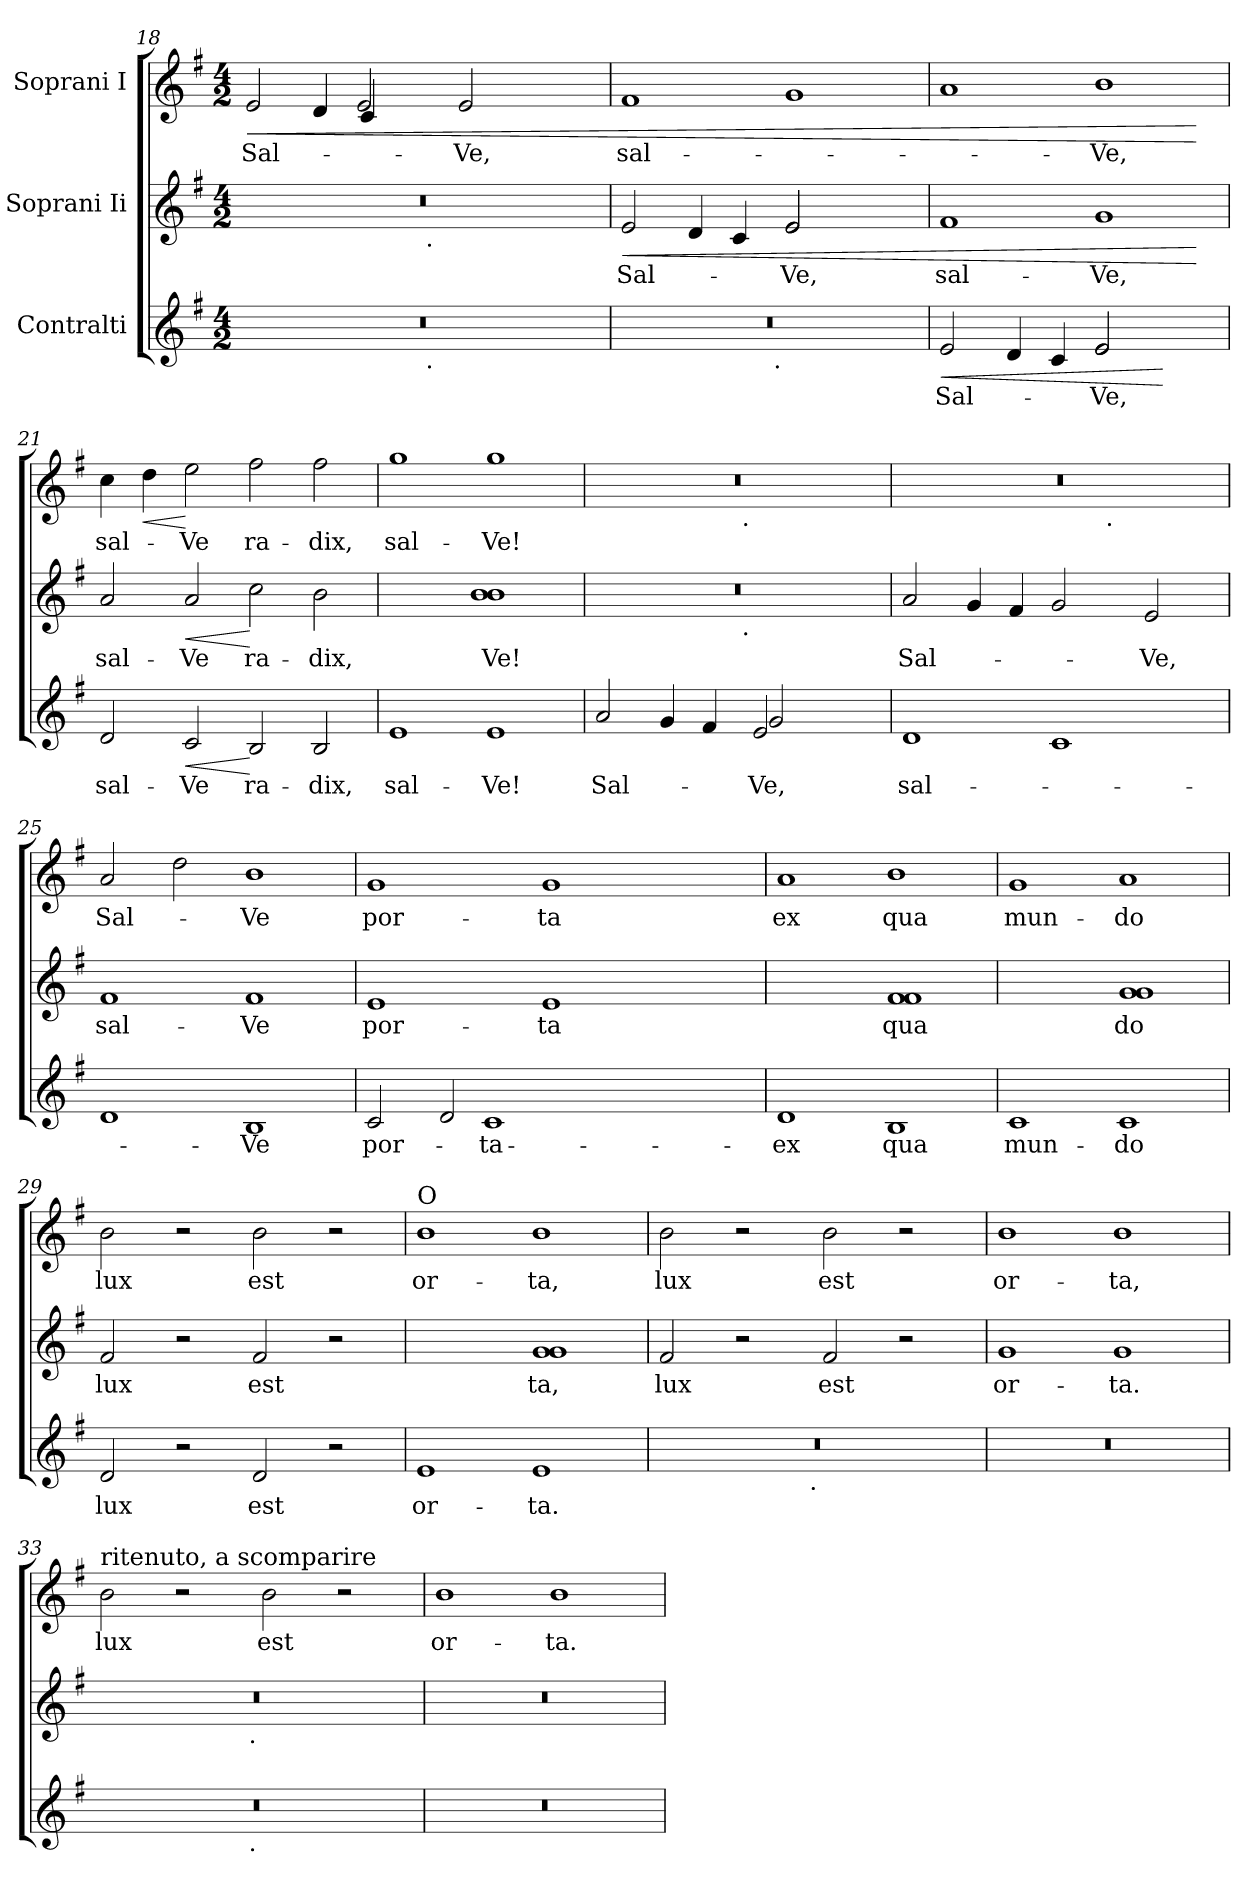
**kern	**text	**dynam	**kern	**text	**dynam	**kern	**text	**dynam
*part3	*part3	*part3	*part2	*part2	*part2	*part1	*part1	*part1
*staff3	*staff3	*staff3	*staff2	*staff2	*staff2	*staff1	*staff1	*staff1
*I"Contralti	*	*	*I"Soprani Ii	*	*	*I"Soprani I	*	*
*clefG2	*	*	*clefG2	*	*	*clefG2	*	*
*k[f#]	*	*	*k[f#]	*	*	*k[f#]	*	*
*G:	*	*	*G:	*	*	*G:	*	*
*M4/2	*	*	*M4/2	*	*	*M4/2	*	*
=18	=18	=18	=18	=18	=18	=18	=18	=18
!	!	!	!	!	!	!	!LO:LY:b	!LO:HP:b
*^	*	*	*^	*	*	*^	*	*
0r	1ryy	.	.	0r	1ryy	.	.	2e/	2.ryy	Sal-	<
.	.	.	.	.	.	.	.	4d/	.	.	.
.	.	.	.	.	.	.	.	2e/	4c/	.	.
.	16.ryy	.	.	.	16.ryy	.	.	.	4ryy	.	.
!	!	!	!	!	!LO:TX:b:t=.	!	!	!	!	!	!
!	!LO:TX:b:t=.	!	!	!	!	!	!	!	!	!	!
.	2ryy	.	.	.	2ryy	.	.	.	.	.	.
!	!	!	!	!	!	!	!	!	!	!LO:LY:b	!
.	.	.	.	.	.	.	.	2e/	2.ryy	-Ve,	.
.	4ryy	.	.	.	4ryy	.	.	.	.	.	.
.	.	.	.	.	.	.	.	4ryy	.	.	.
.	8ryy	.	.	.	8ryy	.	.	.	.	.	.
.	32ryy	.	.	.	32ryy	.	.	.	.	.	.
=19	=19	=19	=19	=19	=19	=19	=19	=19	=19	=19	=19
!	!	!	!	!	!	!LO:LY:b	!LO:HP:b	!	!	!LO:LY:b	!
*	*	*	*	*	*	*	*	*v	*v	*	*
0r	2ryy	.	.	2e/	1ryy	Sal-	<	1f#	sal-	.
.	4...ryy	.	.	4d/	.	.	.	.	.	.
.	.	.	.	4c/	.	.	.	.	.	.
!	!LO:TX:b:t=.	!	!	!	!	!	!	!	!	!
.	1ryy	.	.	.	.	.	.	.	.	.
!	!	!	!	!	!	!LO:LY:b	!	!	!	!
.	.	.	.	2e/	2e/	-Ve,	.	1g	.	.
.	.	.	.	2ryy	2ryy	.	.	.	.	.
.	32ryy	.	.	.	.	.	.	.	.	.
=20	=20	=20	=20	=20	=20	=20	=20	=20	=20	=20
!	!	!LO:LY:b	!LO:HP:b	!	!	!LO:LY:b	!	!	!	!
*	*	*	*	*v	*v	*	*	*	*	*
2e/	1ryy	Sal-	<	1f#	sal-	.	1a	.	.
4d/	.	.	.	.	.	.	.	.	.
4c/	.	.	.	.	.	.	.	.	.
!	!	!LO:LY:b	!	!	!LO:LY:b	!	!	!LO:LY:b	!
2e/	2e/	-Ve,	.	1g	-Ve,	.	1b	-Ve,	.
2ryy	2ryy	.	[	.	.	.	.	.	.
*v	*v	*	*	*	*	*	*	*	*
.	.	.	.	.	[	.	.	[
!!LO:PB:g=z
=21	=21	=21	=21	=21	=21	=21	=21	=21
!	!LO:LY:b	!	!	!LO:LY:b	!	!	!LO:LY:b	!
2d/	sal-	.	2a/	sal-	.	4cc\	sal-	.
!	!	!	!	!	!	!	!	!LO:HP:b
.	.	.	.	.	.	4dd\	.	<
!	!LO:LY:b	!LO:HP:b	!	!LO:LY:b	!LO:HP:b	!	!LO:LY:b	!
2c/	-Ve	<	2a/	-Ve	<	2ee\	-Ve	[
!	!LO:LY:b	!	!	!LO:LY:b	!	!	!LO:LY:b	!
2B/	ra-	[	2cc\	ra-	[	2ff#\	ra-	.
!	!LO:LY:b	!	!	!LO:LY:b	!	!	!LO:LY:b	!
2B/	-dix,	.	2b\	-dix,	.	2ff#\	-dix,	.
=22	=22	=22	=22	=22	=22	=22	=22	=22
!	!LO:LY:b	!	!	!	!	!	!LO:LY:b	!
1e	sal-	.	1ryy	.	.	1gg	sal-	.
!	!LO:LY:b	!	!	!LO:LY:b	!	!	!LO:LY:b	!
1e	-Ve!	.	1b 1b	-Ve!	.	1gg	-Ve!	.
=23	=23	=23	=23	=23	=23	=23	=23	=23
!	!LO:LY:b	!	!	!	!	!	!	!
*^	*	*	*^	*	*	*^	*	*
2a/	1ryy	Sal-	.	0r	2ryy	.	.	0r	2ryy	.	.
4g/	.	.	.	.	4...ryy	.	.	.	4...ryy	.	.
4f#/	.	.	.	.	.	.	.	.	.	.	.
!	!	!	!	!	!	!	!	!	!LO:TX:b:t=.	!	!
!	!	!	!	!	!LO:TX:b:t=.	!	!	!	!	!	!
.	.	.	.	.	1ryy	.	.	.	1ryy	.	.
!	!	!LO:LY:b	!	!	!	!	!	!	!	!	!
2e/	2g/	-Ve,	.	.	.	.	.	.	.	.	.
2ryy	2ryy	.	.	.	.	.	.	.	.	.	.
.	.	.	.	.	32ryy	.	.	.	32ryy	.	.
=24	=24	=24	=24	=24	=24	=24	=24	=24	=24	=24	=24
!	!	!LO:LY:b	!	!	!	!LO:LY:b	!	!	!	!	!
*v	*v	*	*	*	*	*	*	*	*	*	*
*	*	*	*v	*v	*	*	*	*	*	*
1d	sal-	.	2a/	Sal-	.	0r	1ryy	.	.
.	.	.	4g/	.	.	.	.	.	.
.	.	.	4f#/	.	.	.	.	.	.
1c	.	.	2g/	.	.	.	4ryy	.	.
.	.	.	.	.	.	.	32ryy	.	.
!	!	!	!	!	!	!	!LO:TX:b:t=.	!	!
.	.	.	.	.	.	.	2ryy	.	.
!	!	!	!	!LO:LY:b	!	!	!	!	!
.	.	.	2e/	-Ve,	.	.	.	.	.
.	.	.	.	.	.	.	8..ryy	.	.
=25	=25	=25	=25	=25	=25	=25	=25	=25	=25
!	!	!	!	!LO:LY:b	!	!	!	!LO:LY:b	!
*	*	*	*	*	*	*v	*v	*	*
1d	.	.	1f#	sal-	.	2a/	Sal-	.
.	.	.	.	.	.	2dd\	.	.
!	!LO:LY:b	!	!	!LO:LY:b	!	!	!LO:LY:b	!
1B	-Ve	.	1f#	-Ve	.	1b	-Ve	.
=26	=26	=26	=26	=26	=26	=26	=26	=26
!	!LO:LY:b	!	!	!LO:LY:b	!	!	!LO:LY:b	!
*^	*	*	*	*	*	*	*	*
2c/	2ryy	por-	.	1e	por-	.	1g	por-	.
2d/	8ryy	.	.	.	.	.	.	.	.
.	32ryy	.	.	.	.	.	.	.	.
!	!	!LO:LY:b	!	!	!	!	!	!	!
.	1c	-ta	.	.	.	.	.	.	.
!	!	!	!	!	!LO:LY:b	!	!	!LO:LY:b	!
4ryy	.	.	.	1e	-ta	.	1g	-ta	.
16.ryy	.	.	.	.	.	.	.	.	.
2ryy	.	.	.	.	.	.	.	.	.
.	4ryy	.	.	.	.	.	.	.	.
8ryy	.	.	.	.	.	.	.	.	.
.	16.ryy	.	.	.	.	.	.	.	.
32ryy	.	.	.	.	.	.	.	.	.
*v	*v	*	*	*	*	*	*	*	*
=27	=27	=27	=27	=27	=27	=27	=27	=27
!	!LO:LY:b	!	!	!	!	!	!LO:LY:b	!
1d	ex	.	1ryy	.	.	1a	ex	.
!	!LO:LY:b	!	!	!LO:LY:b	!	!	!LO:LY:b	!
1B	qua	.	1f# 1f#	qua	.	1b	qua	.
=28	=28	=28	=28	=28	=28	=28	=28	=28
!	!LO:LY:b	!	!	!	!	!	!LO:LY:b	!
1c	mun-	.	1ryy	.	.	1g	mun-	.
!	!LO:LY:b	!	!	!LO:LY:b	!	!	!LO:LY:b	!
1c	-do	.	1g 1g	-do	.	1a	-do	.
=29	=29	=29	=29	=29	=29	=29	=29	=29
!	!LO:LY:b	!	!	!LO:LY:b	!	!	!LO:LY:b	!
2d/	lux	.	2f#/	lux	.	2b\	lux	.
2r	.	.	2r	.	.	2r	.	.
!	!LO:LY:b	!	!	!LO:LY:b	!	!	!LO:LY:b	!
2d/	est	.	2f#/	est	.	2b\	est	.
2r	.	.	2r	.	.	2r	.	.
!!LO:LB:g=z
=30	=30	=30	=30	=30	=30	=30	=30	=30
!	!	!	!	!	!	!LO:TX:a:t=O	!	!
!	!LO:LY:b	!	!	!	!	!	!LO:LY:b	!
1e	or-	.	1ryy	.	.	1b	or-	.
!	!LO:LY:b	!	!	!LO:LY:b	!	!	!LO:LY:b	!
1e	-ta.	.	1g 1g	-ta,	.	1b	-ta,	.
=31	=31	=31	=31	=31	=31	=31	=31	=31
!	!	!	!	!LO:LY:b	!	!	!LO:LY:b	!
*^	*	*	*	*	*	*	*	*
0r	2ryy	.	.	2f#/	lux	.	2b\	lux	.
.	4...ryy	.	.	2r	.	.	2r	.	.
!	!LO:TX:b:t=.	!	!	!	!	!	!	!	!
.	1ryy	.	.	.	.	.	.	.	.
!	!	!	!	!	!LO:LY:b	!	!	!LO:LY:b	!
.	.	.	.	2f#/	est	.	2b\	est	.
.	.	.	.	2r	.	.	2r	.	.
.	32ryy	.	.	.	.	.	.	.	.
=32	=32	=32	=32	=32	=32	=32	=32	=32	=32
!	!	!	!	!	!LO:LY:b	!	!	!LO:LY:b	!
*v	*v	*	*	*	*	*	*	*	*
0r	.	.	1g	or-	.	1b	or-	.
!	!	!	!	!LO:LY:b	!	!	!LO:LY:b	!
.	.	.	1g	-ta.	.	1b	-ta,	.
=33	=33	=33	=33	=33	=33	=33	=33	=33
!	!	!	!	!	!	!LO:TX:a:t=ritenuto, a scomparire	!	!
!	!	!	!	!	!	!	!LO:LY:b	!
*^	*	*	*^	*	*	*	*	*
0r	2ryy	.	.	0r	2ryy	.	.	2b\	lux	.
.	4...ryy	.	.	.	4...ryy	.	.	2r	.	.
!	!	!	!	!	!LO:TX:b:t=.	!	!	!	!	!
!	!LO:TX:b:t=.	!	!	!	!	!	!	!	!	!
.	1ryy	.	.	.	1ryy	.	.	.	.	.
!	!	!	!	!	!	!	!	!	!LO:LY:b	!
.	.	.	.	.	.	.	.	2b\	est	.
.	.	.	.	.	.	.	.	2r	.	.
.	32ryy	.	.	.	32ryy	.	.	.	.	.
=34	=34	=34	=34	=34	=34	=34	=34	=34	=34	=34
!	!	!	!	!	!	!	!	!	!LO:LY:b	!
*v	*v	*	*	*	*	*	*	*	*	*
*	*	*	*v	*v	*	*	*	*	*
0r	.	.	0r	.	.	1b	or-	.
!	!	!	!	!	!	!	!LO:LY:b	!
.	.	.	.	.	.	1b	-ta.	.
=	=	=	=	=	=	=	=	=
*-	*-	*-	*-	*-	*-	*-	*-	*-
